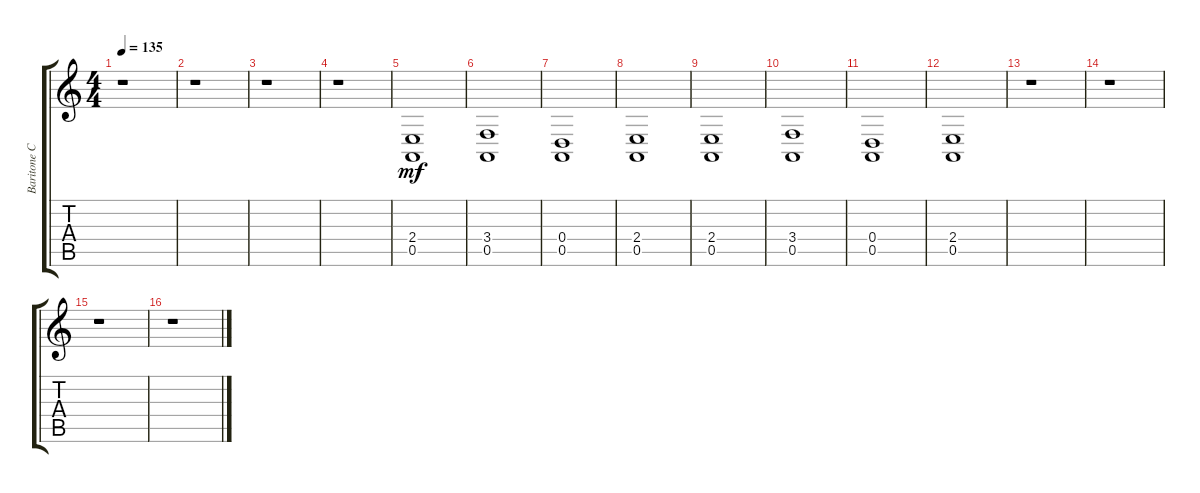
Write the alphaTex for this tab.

\track ("Baritone Choir" "Baritone C") {instrument choiraahs}
\staff {score tabs}
\tuning (E4 B3 G3 D3 A2 E2) {hide}
\ts (4 4)
\tempo 135
\clef g2
\ks c
r.1{dy mf} |
r.1 |
r.1 |
r.1 |
(2.4 0.5).1 |
(3.4 0.5).1 |
(0.4 0.5).1 |
(2.4 0.5).1 |
(2.4 0.5).1 |
(3.4 0.5).1 |
(0.4 0.5).1 |
(2.4 0.5).1 |
r.1 |
r.1 |
r.1 |
r.1
